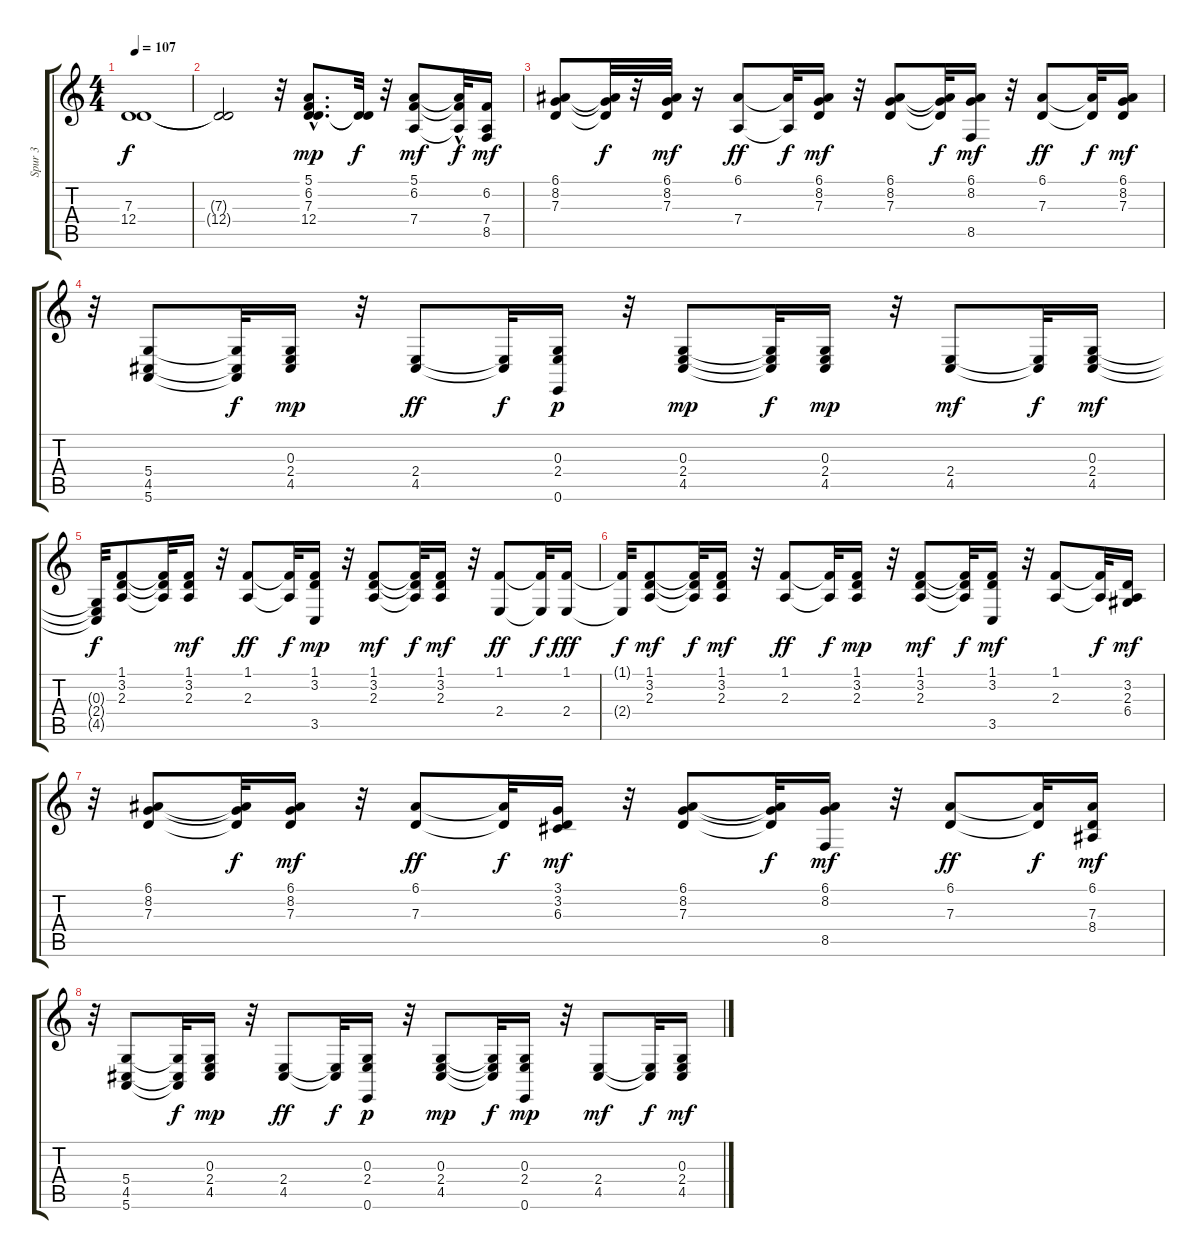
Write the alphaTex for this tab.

\track ("Spur 3" "Spur 3") {instrument acousticgrandpiano}
\staff {score tabs}
\tuning (E4 B3 G3 D3 A2 E2) {hide}
\ts (4 4)
\tempo 107
\clef g2
\ks c
(7.3{t} 12.4{t}).1{dy f} |
(7.3{t} 12.4{t}).2 r.32 (5.1 6.2{hac} 7.3{hac} 12.4{hac}).8{d dy mp} (7.3{t} 12.4{t}).32{dy f} r.32 (5.1 6.2 7.4).8{dy mf} (5.1{hac t} 6.2{t} 7.4{t}).32{dy f} (6.2 7.4 8.5).16{dy mf} |
(6.1 8.2 7.3).8 (6.1{t} 8.2{t} 7.3{t}).32{dy f} r.32 (6.1 8.2 7.3).32{dy mf} r.16 (6.1 7.4).8{dy ff} (6.1{t} 7.4{t}).32{dy f} (6.1 8.2 7.3).16{dy mf} r.32 (6.1 8.2 7.3).8 (6.1{t} 8.2{t} 7.3{t}).32{dy f} (6.1 8.2 8.5).16{dy mf} r.32 (6.1 7.3).8{dy ff} (6.1{t} 7.3{t}).32{dy f} (6.1 8.2 7.3).16{dy mf} |
r.32 (5.4 4.5 5.6).8 (5.4{t} 4.5{t} 5.6{t}).32{dy f} (0.3 2.4 4.5).16{dy mp} r.32 (2.4 4.5).8{dy ff} (2.4{t} 4.5{t}).32{dy f} (0.3 2.4 0.6).16{dy p} r.32 (0.3 2.4 4.5).8{dy mp} (0.3{t} 2.4{t} 4.5{t}).32{dy f} (0.3 2.4 4.5).16{dy mp} r.32 (2.4 4.5).8{dy mf} (2.4{t} 4.5{t}).32{dy f} (0.3 2.4 4.5).16{dy mf} |
(0.3{t} 2.4{t} 4.5{t}).32{dy f} (1.1 3.2 2.3).8 (1.1{t} 3.2{t} 2.3{t}).32 (1.1 3.2 2.3).16{dy mf} r.32 (1.1 2.3).8{dy ff} (1.1{t} 2.3{t}).32{dy f} (1.1 3.2 3.5).16{dy mp} r.32 (1.1 3.2 2.3).8{dy mf} (1.1{t} 3.2{t} 2.3{t}).32{dy f} (1.1 3.2 2.3).16{dy mf} r.32 (1.1 2.4).8{dy ff} (1.1{t} 2.4{t}).32{dy f} (1.1 2.4).16{dy fff} |
(1.1{t} 2.4{t}).32{dy f} (1.1 3.2 2.3).8{dy mf} (1.1{t} 3.2{t} 2.3{t}).32{dy f} (1.1 3.2 2.3).16{dy mf} r.32 (1.1 2.3).8{dy ff} (1.1{t} 2.3{t}).32{dy f} (1.1 3.2 2.3).16{dy mp} r.32 (1.1 3.2 2.3).8{dy mf} (1.1{t} 3.2{t} 2.3{t}).32{dy f} (1.1 3.2 3.5).16{dy mf} r.32 (1.1 2.3).8 (1.1{t} 2.3{t}).32{dy f} (3.2 2.3 6.4).16{dy mf} |
r.32 (6.1 8.2 7.3).8 (6.1{t} 8.2{t} 7.3{t}).32{dy f} (6.1 8.2 7.3).16{dy mf} r.32 (6.1 7.3).8{dy ff} (6.1{t} 7.3{t}).32{dy f} (3.1 3.2 6.3).16{dy mf} r.32 (6.1 8.2 7.3).8 (6.1{t} 8.2{t} 7.3{t}).32{dy f} (6.1 8.2 8.5).16{dy mf} r.32 (6.1 7.3).8{dy ff} (6.1{t} 7.3{t}).32{dy f} (6.1 7.3 8.4).16{dy mf} |
r.32 (5.4 4.5 5.6).8 (5.4{t} 4.5{t} 5.6{t}).32{dy f} (0.3 2.4 4.5).16{dy mp} r.32 (2.4 4.5).8{dy ff} (2.4{t} 4.5{t}).32{dy f} (0.3 2.4 0.6).16{dy p} r.32 (0.3 2.4 4.5).8{dy mp} (0.3{t} 2.4{t} 4.5{t}).32{dy f} (0.3 2.4 0.6).16{dy mp} r.32 (2.4 4.5).8{dy mf} (2.4{t} 4.5{t}).32{dy f} (0.3 2.4 4.5).16{dy mf}
